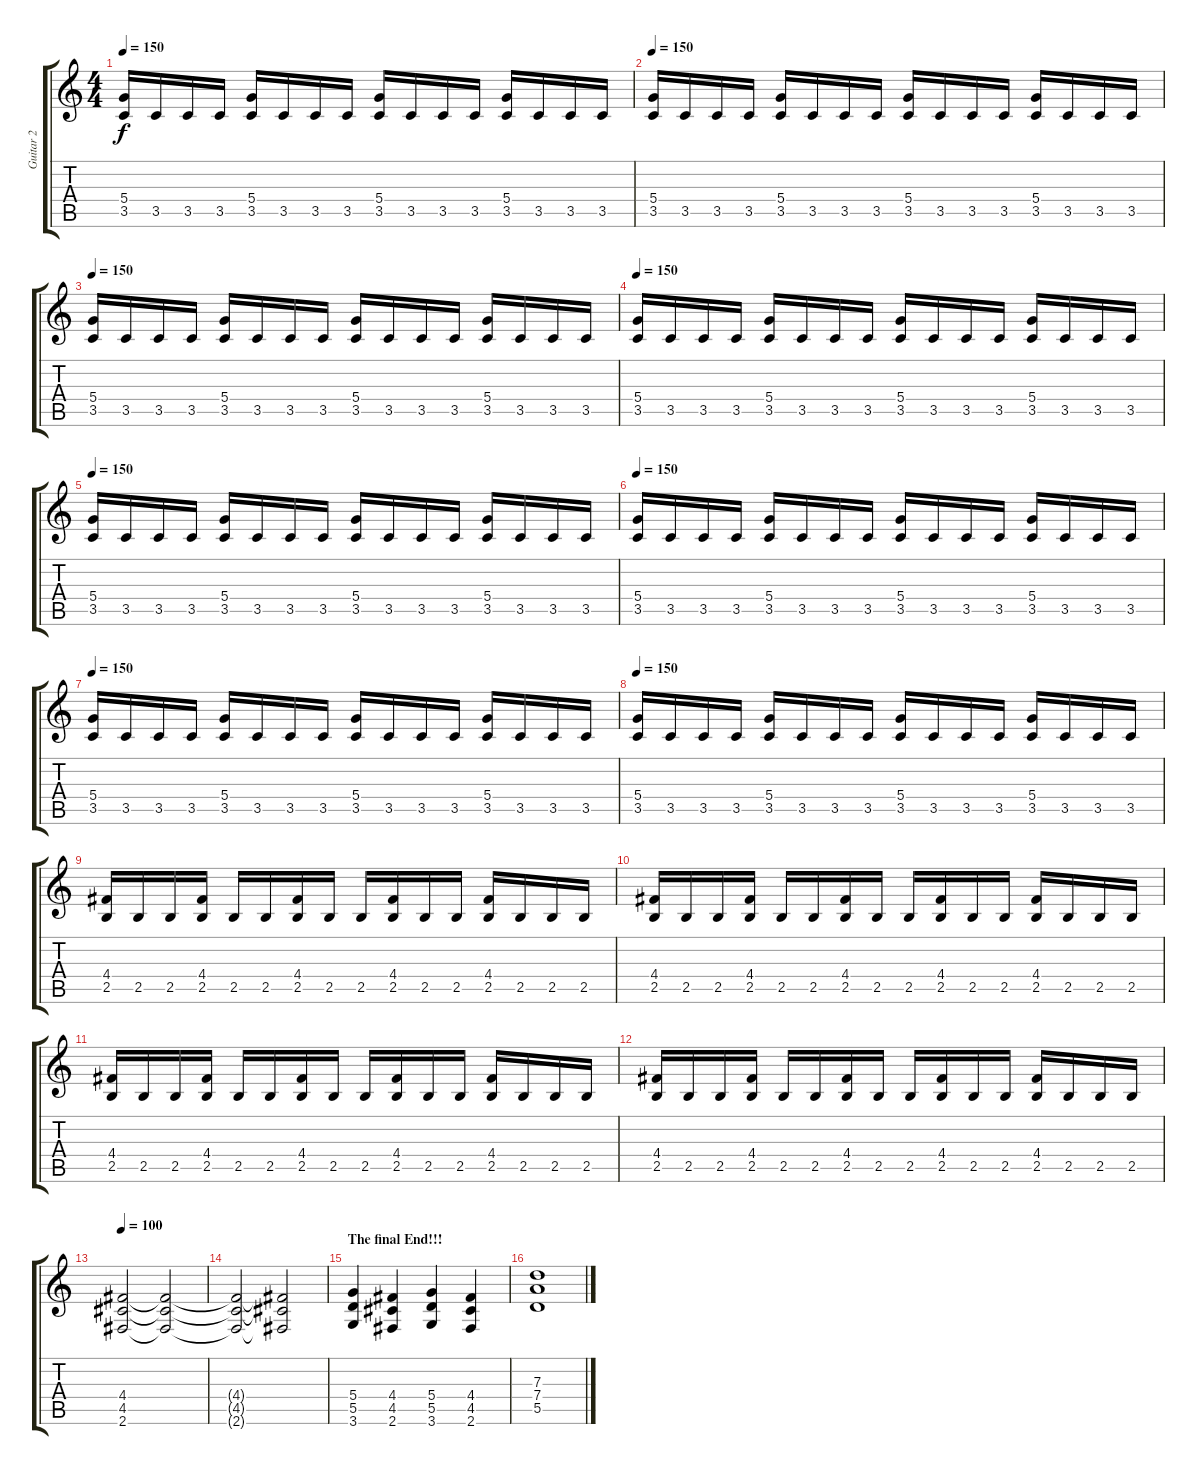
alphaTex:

\track ("Guitar 2" "Guitar 2") {instrument distortionguitar}
\staff {score tabs}
\tuning (E4 B3 G3 D3 A2 E2) {hide}
\ts (4 4)
\tempo 150
\clef g2
\ks c
(5.4 3.5).16{dy f} 3.5.16 3.5.16 3.5.16 (5.4 3.5).16 3.5.16 3.5.16 3.5.16 (5.4 3.5).16 3.5.16 3.5.16 3.5.16 (5.4 3.5).16 3.5.16 3.5.16 3.5.16 |
\tempo 150
(5.4 3.5).16 3.5.16 3.5.16 3.5.16 (5.4 3.5).16 3.5.16 3.5.16 3.5.16 (5.4 3.5).16 3.5.16 3.5.16 3.5.16 (5.4 3.5).16 3.5.16 3.5.16 3.5.16 |
\tempo 150
(5.4 3.5).16 3.5.16 3.5.16 3.5.16 (5.4 3.5).16 3.5.16 3.5.16 3.5.16 (5.4 3.5).16 3.5.16 3.5.16 3.5.16 (5.4 3.5).16 3.5.16 3.5.16 3.5.16 |
\tempo 150
(5.4 3.5).16 3.5.16 3.5.16 3.5.16 (5.4 3.5).16 3.5.16 3.5.16 3.5.16 (5.4 3.5).16 3.5.16 3.5.16 3.5.16 (5.4 3.5).16 3.5.16 3.5.16 3.5.16 |
\tempo 150
(5.4 3.5).16 3.5.16 3.5.16 3.5.16 (5.4 3.5).16 3.5.16 3.5.16 3.5.16 (5.4 3.5).16 3.5.16 3.5.16 3.5.16 (5.4 3.5).16 3.5.16 3.5.16 3.5.16 |
\tempo 150
(5.4 3.5).16 3.5.16 3.5.16 3.5.16 (5.4 3.5).16 3.5.16 3.5.16 3.5.16 (5.4 3.5).16 3.5.16 3.5.16 3.5.16 (5.4 3.5).16 3.5.16 3.5.16 3.5.16 |
\tempo 150
(5.4 3.5).16 3.5.16 3.5.16 3.5.16 (5.4 3.5).16 3.5.16 3.5.16 3.5.16 (5.4 3.5).16 3.5.16 3.5.16 3.5.16 (5.4 3.5).16 3.5.16 3.5.16 3.5.16 |
\tempo 150
(5.4 3.5).16 3.5.16 3.5.16 3.5.16 (5.4 3.5).16 3.5.16 3.5.16 3.5.16 (5.4 3.5).16 3.5.16 3.5.16 3.5.16 (5.4 3.5).16 3.5.16 3.5.16 3.5.16 |
(4.4 2.5).16 2.5.16 2.5.16 (4.4 2.5).16 2.5.16 2.5.16 (4.4 2.5).16 2.5.16 2.5.16 (4.4 2.5).16 2.5.16 2.5.16 (4.4 2.5).16 2.5.16 2.5.16 2.5.16 |
(4.4 2.5).16 2.5.16 2.5.16 (4.4 2.5).16 2.5.16 2.5.16 (4.4 2.5).16 2.5.16 2.5.16 (4.4 2.5).16 2.5.16 2.5.16 (4.4 2.5).16 2.5.16 2.5.16 2.5.16 |
(4.4 2.5).16 2.5.16 2.5.16 (4.4 2.5).16 2.5.16 2.5.16 (4.4 2.5).16 2.5.16 2.5.16 (4.4 2.5).16 2.5.16 2.5.16 (4.4 2.5).16 2.5.16 2.5.16 2.5.16 |
(4.4 2.5).16 2.5.16 2.5.16 (4.4 2.5).16 2.5.16 2.5.16 (4.4 2.5).16 2.5.16 2.5.16 (4.4 2.5).16 2.5.16 2.5.16 (4.4 2.5).16 2.5.16 2.5.16 2.5.16 |
\tempo 100
(4.4 4.5 2.6).2 (4.4{t} 4.5{t} 2.6{t}).2 |
(4.4{t} 4.5{t} 2.6{t}).2 (4.4{t} 4.5{t} 2.6{t}).2 |
\section ("" "The final End!!!")
(5.4 5.5 3.6).4 (4.4 4.5 2.6).4 (5.4 5.5 3.6).4 (4.4 4.5 2.6).4 |
(7.3 7.4 5.5).1
